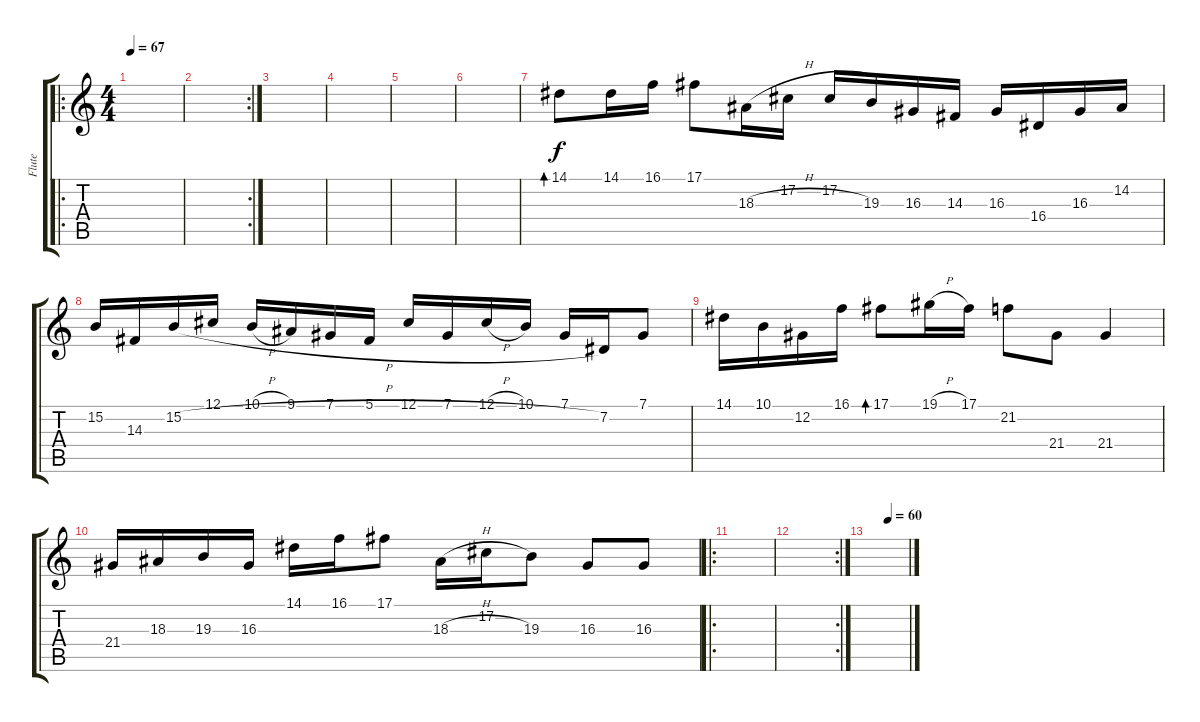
\track ("Flute" "Flute") {instrument flute}
\staff {score tabs}
\tuning (Db4 Ab3 E3 B2 Gb2 Db2) {hide}
\ro
\ts (4 4)
\tempo 67
\clef g2
\ks c
|
\rc 2
|
|
|
|
|
14.1.8{bd 120} 14.1.16 16.1.16 17.1.8 18.3{h}.16 17.2.16 17.2.16 19.3.16 16.3.16 14.3.16 16.3.16 16.4.16 16.3.16 14.2.16 |
15.2.16 14.3.16 15.2{h}.16 12.1.16 10.1{h}.16 9.1.16 7.1.16 5.1.16 12.1.16 7.1.16 12.1{h}.16 10.1.16 7.1.16 7.2.16 7.1.8 |
14.1.16 10.1.16 12.2.16 16.1.16 17.1.8{bd 120} 19.1{h}.16 17.1.16 21.2.8 21.4.8 21.4.4 |
21.4.16 18.3.16 19.3.16 16.3.16 14.1.16 16.1.16 17.1.8 18.3{h}.16 17.2.16 19.3.8 16.3.8 16.3.8 |
\ro
|
\rc 2
|
\tempo (60 0.5)
